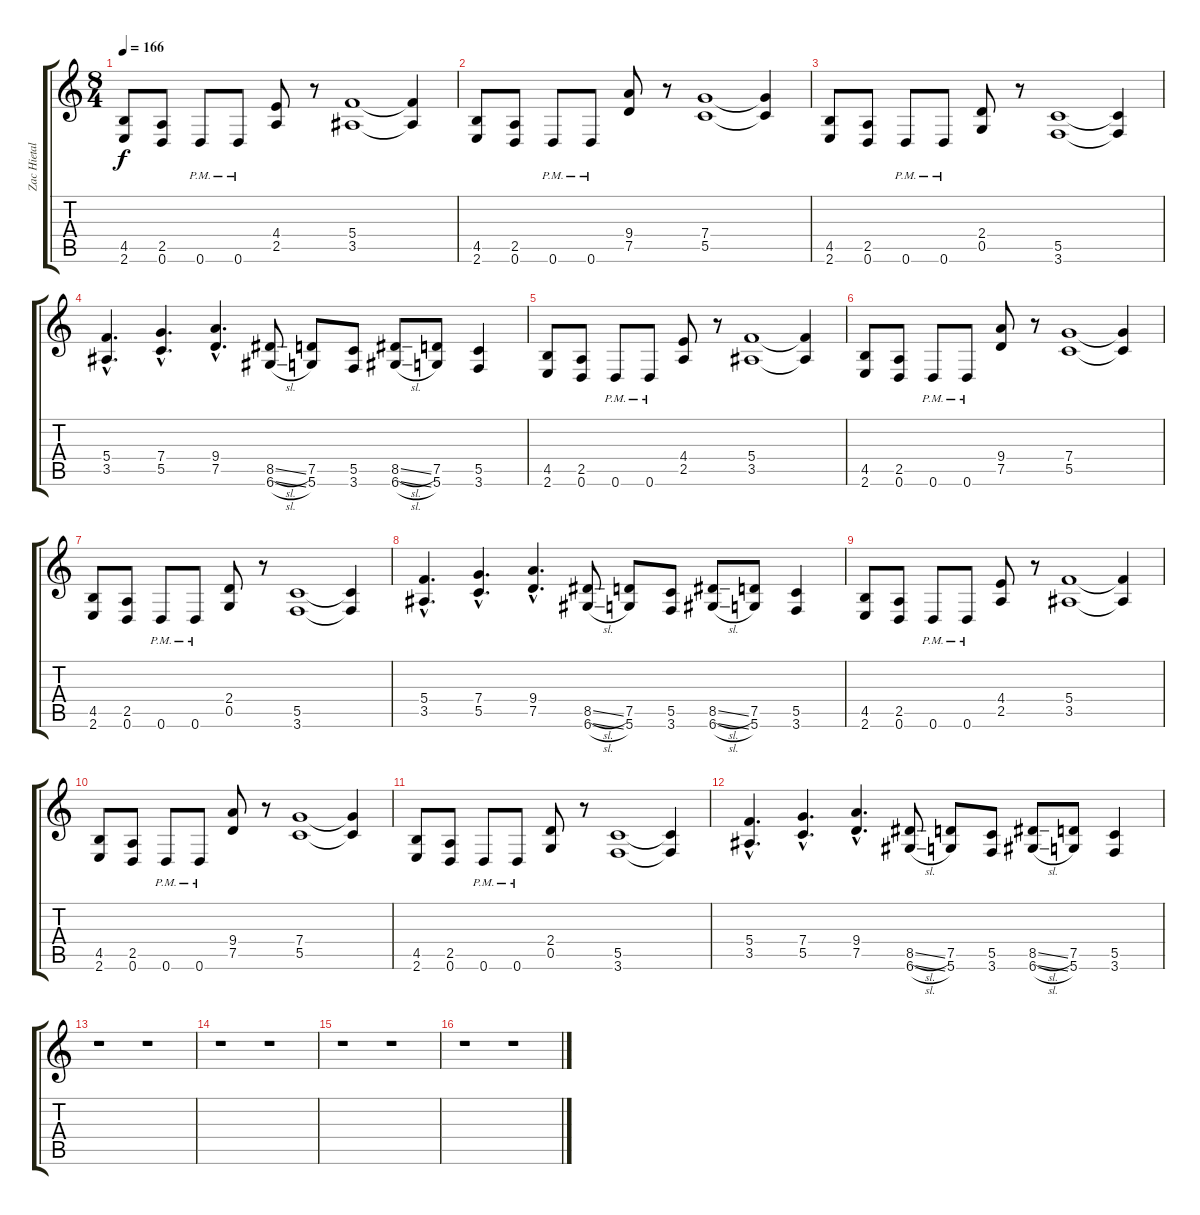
\track ("Zac Hietala - Rhytm" "Zac Hietal") {instrument distortionguitar}
\staff {score tabs}
\tuning (D4 A3 F3 C3 G2 D2) {hide}
\ts (8 4)
\tempo 166
\clef g2
\ks c
(4.5 2.6).8{dy f} (2.5 0.6).8 0.6{pm}.8 0.6{pm}.8 (4.4 2.5).8 r.8 (5.4 3.5).1 (5.4{t} 3.5{t}).4 |
(4.5 2.6).8 (2.5 0.6).8 0.6{pm}.8 0.6{pm}.8 (9.4 7.5).8 r.8 (7.4 5.5).1 (7.4{t} 5.5{t}).4 |
(4.5 2.6).8 (2.5 0.6).8 0.6{pm}.8 0.6{pm}.8 (2.4 0.5).8 r.8 (5.5 3.6).1 (5.5{t} 3.6{t}).4 |
(5.4{hac} 3.5{hac}).4{d} (7.4{hac} 5.5{hac}).4{d} (9.4{hac} 7.5{hac}).4{d} (8.5{sl} 6.6{sl}).8 (7.5 5.6).8 (5.5 3.6).8 (8.5{sl} 6.6{sl}).8 (7.5 5.6).8 (5.5 3.6).4 |
(4.5 2.6).8 (2.5 0.6).8 0.6{pm}.8 0.6{pm}.8 (4.4 2.5).8 r.8 (5.4 3.5).1 (5.4{t} 3.5{t}).4 |
(4.5 2.6).8 (2.5 0.6).8 0.6{pm}.8 0.6{pm}.8 (9.4 7.5).8 r.8 (7.4 5.5).1 (7.4{t} 5.5{t}).4 |
(4.5 2.6).8 (2.5 0.6).8 0.6{pm}.8 0.6{pm}.8 (2.4 0.5).8 r.8 (5.5 3.6).1 (5.5{t} 3.6{t}).4 |
(5.4{hac} 3.5{hac}).4{d} (7.4{hac} 5.5{hac}).4{d} (9.4{hac} 7.5{hac}).4{d} (8.5{sl} 6.6{sl}).8 (7.5 5.6).8 (5.5 3.6).8 (8.5{sl} 6.6{sl}).8 (7.5 5.6).8 (5.5 3.6).4 |
(4.5 2.6).8 (2.5 0.6).8 0.6{pm}.8 0.6{pm}.8 (4.4 2.5).8 r.8 (5.4 3.5).1 (5.4{t} 3.5{t}).4 |
(4.5 2.6).8 (2.5 0.6).8 0.6{pm}.8 0.6{pm}.8 (9.4 7.5).8 r.8 (7.4 5.5).1 (7.4{t} 5.5{t}).4 |
(4.5 2.6).8 (2.5 0.6).8 0.6{pm}.8 0.6{pm}.8 (2.4 0.5).8 r.8 (5.5 3.6).1 (5.5{t} 3.6{t}).4 |
(5.4{hac} 3.5{hac}).4{d} (7.4{hac} 5.5{hac}).4{d} (9.4{hac} 7.5{hac}).4{d} (8.5{sl} 6.6{sl}).8 (7.5 5.6).8 (5.5 3.6).8 (8.5{sl} 6.6{sl}).8 (7.5 5.6).8 (5.5 3.6).4 |
r.1 r.1 |
r.1 r.1 |
r.1 r.1 |
r.1 r.1
